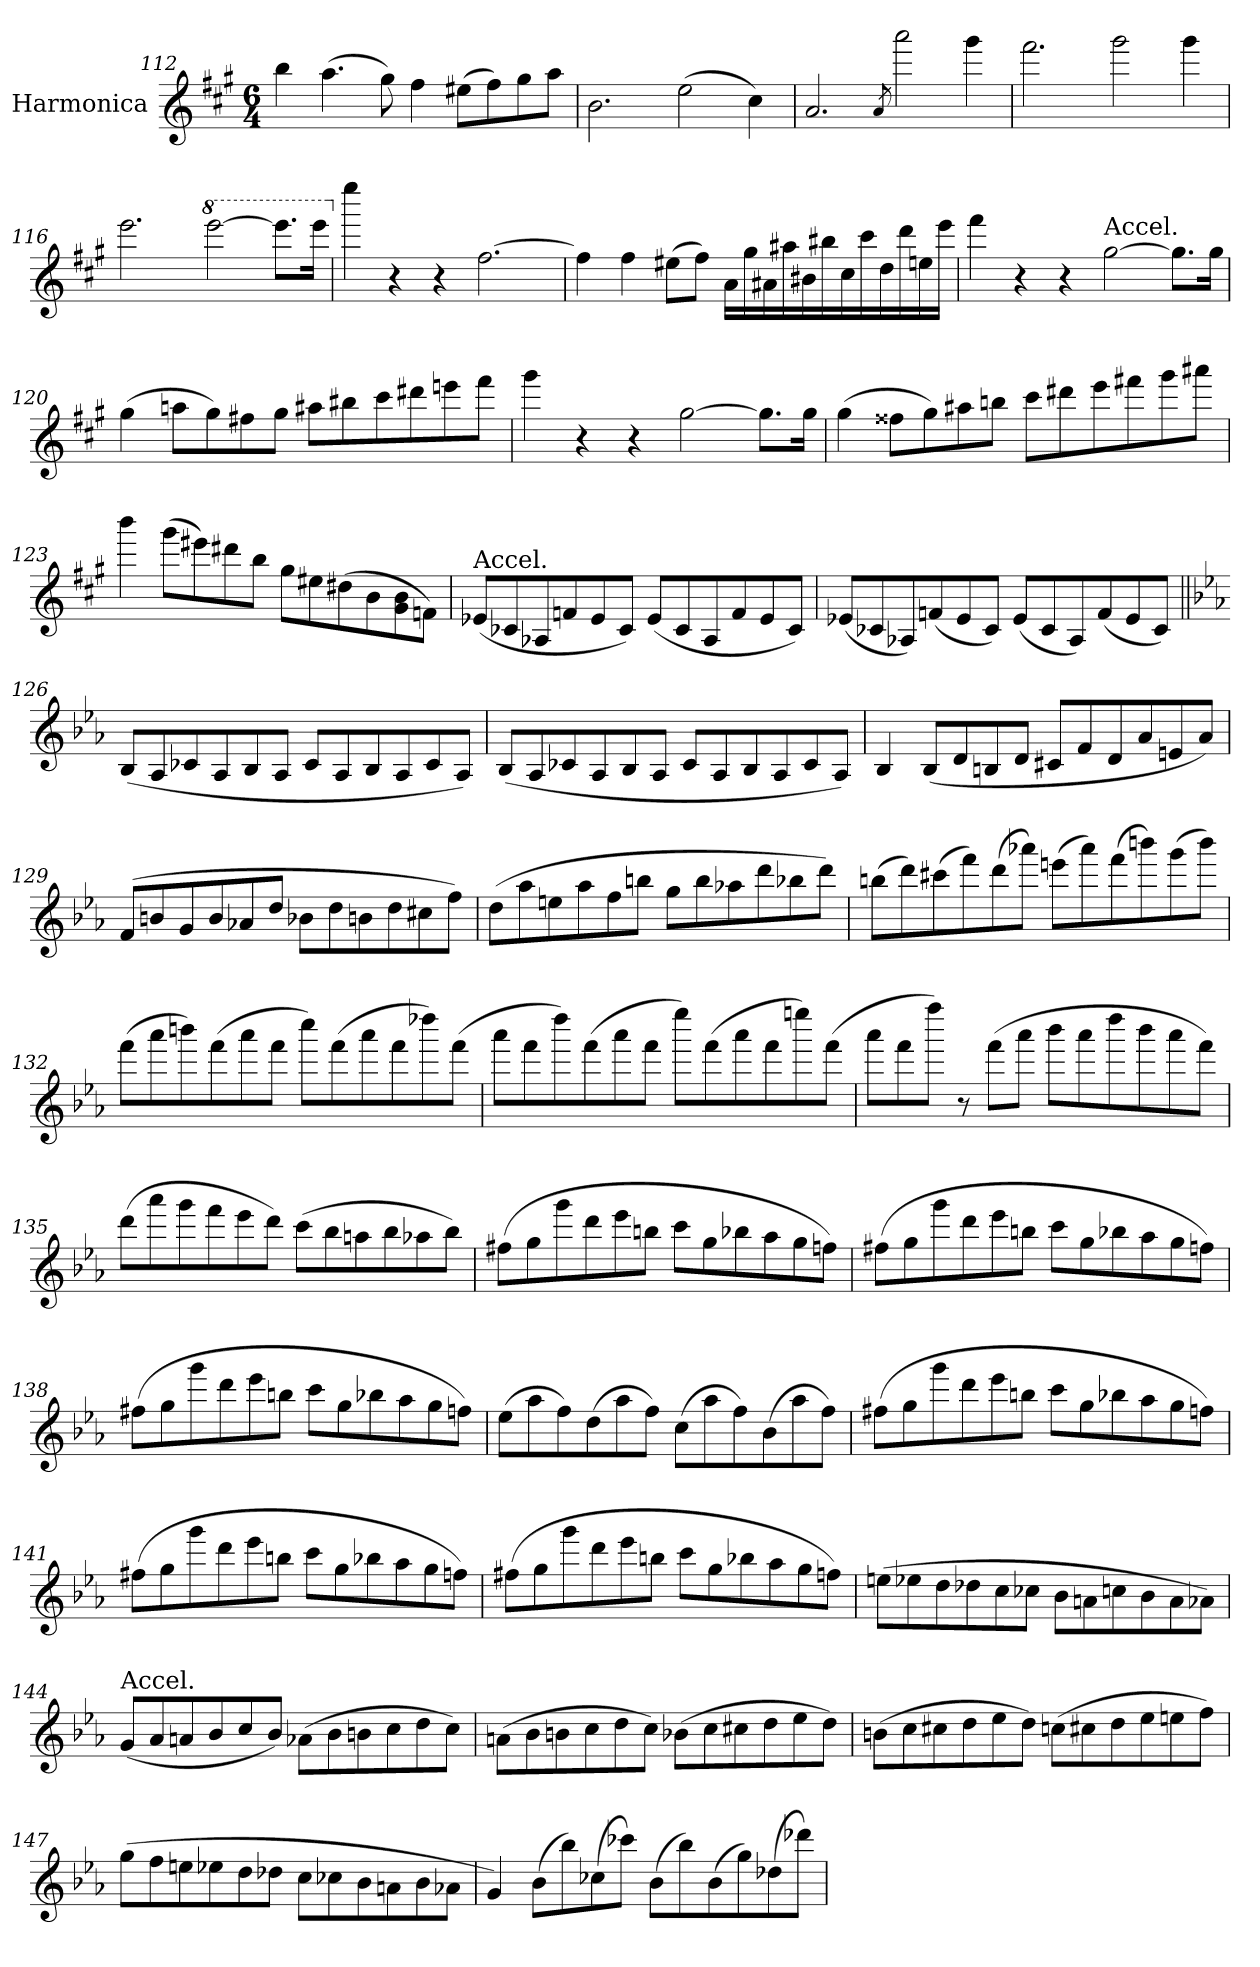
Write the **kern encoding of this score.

**kern
*part1
*staff1
*I"Harmonica
*I'Harm.
!!LO:LB:g=z
*clefG2
*k[f#c#g#]
*M6/4
=112
4bb\
(4.aa\
8gg#\)
4ff#\
(8ee#X\L
8ff#\)
8gg#\
8aa\J
=113
2.b\
(2ee\
4cc#\)
=114
2.a/
8qa/
2aaa\
4ggg#\
=115
2.fff#\
2ggg#\
4ggg#\
=116
2.eee\
*8va
[2eeee\
8.eeee\L]
16eeee\Jk
=117
*X8va
4eeee\
4r
4r
*MM160
[2.ff#\
!!LO:LB:g=z
=118
4ff#\]
4ff#\
(8ee#X\L
8ff#\J)
16a\LL
16gg#\
16a#X\
16aa#X\
16b#X\
16bb#X\
16cc#\
16ccc#\
16dd\
16ddd\
16een\
16eee\JJ
=119
4fff#\
4r
4r
!LO:TX:a:t=Accel.
[2gg#\
8.gg#\L]
16gg#\Jk
=120
(4gg#\
8aan\L
8gg#\)
8ff#X\
8gg#\J
8aa#X\L
8bb#X\
8ccc#\
8ddd#X\
8eeen\
8fff#\J
!!LO:LB:g=z
=121
4ggg#\
4r
4r
[2gg#\
8.gg#\L]
16gg#\Jk
=122
(4gg#\
8ff##X\L
8gg#\)
8aa#X\
8bbn\J
8ccc#\L
8ddd#X\
8eee\
8fff#X\
8ggg#\
8aaa#X\J
=123
*MM180
4bbb\
(8ggg#\L
8eee#X\)
8ddd#X\
8bb\J
8gg#\L
8ee#X\
(8dd#X\
8b\
8g#\ 8b\
8fn\J)
!!LO:LB:g=z
=124
!LO:TX:a:t=Accel.
(8e-X/L
8c-X/
8A-X/
8fn/
8e-/
8c-/J)
(8e-/L
8c-/
8A-/
8f/
8e-/
8c-/J)
=125
(8e-X/L
8c-X/
8A-X/)
(8fn/
8e-/
8c-/J)
(8e-/L
8c-/
8A-/)
(8f/
8e-/
8c-/J)
!!LO:LB:g=z
=126||
*k[b-e-a-]
*MM200
(8B-/L
8A-/
8c-X/
8A-/
8B-/
8A-/J
8c-/L
8A-/
8B-/
8A-/
8c-/
8A-/J)
=127
(8B-/L
8A-/
8c-X/
8A-/
8B-/
8A-/J
8c-/L
8A-/
8B-/
8A-/
8c-/
8A-/J)
!!LO:PB:g=z
=128
4B-/
(8B-/L
8d/
8Bn/
8d/J
8c#X/L
8f/
8d/
8a-/
8en/
8a-/J)
=129
(8f/L
8bn/
8g/
8b/
8a-X/
8dd/J
8b-X\L
8dd\
8bn\
8dd\
8cc#X\
8ff\J)
=130
(8dd\L
8aa-\
8een\
8aa-\
8ff\
8bbn\J
8gg\L
8bb\
8aa-X\
8ddd\
8bb-X\
8ddd\J)
!!LO:LB:g=z
=131
(8bbn\L
8ddd\)
(8ccc#X\
8fff\)
(8ddd\
8aaa-X\J)
(8eeen\L
8aaa-\)
(8fff\
8bbbn\)
(8ggg\
8bbb\J)
=132
(8fff\L
8aaa-\
8bbbn\)
(8fff\
8aaa-\
8fff\J
8cccc\L)
(8fff\
8aaa-\
8fff\
8dddd-X\)
(8fff\J
!!LO:LB:g=z
=133
8aaa-\L
8fff\
8dddd\)
(8fff\
8aaa-\
8fff\J
8eeee-\L)
(8fff\
8aaa-\
8fff\
8eeeen\)
(8fff\J
=134
8aaa-\L
8fff\
8ffff\J)
8r
(8fff\L
8aaa-\J
8bbb-\L
8aaa-\
8dddd\
8bbb-\
8aaa-\
8fff\J)
!!LO:LB:g=z
=135
(8ddd\L
8aaa-\
8ggg\
8fff\
8eee-\
8ddd\J)
(8ccc\L
8bb-\
8aan\
8bb-\
8aa-X\
8bb-\J)
=136
(8ff#X\L
8gg\
8ggg\
8ddd\
8eee-\
8bbn\J
8ccc\L
8gg\
8bb-X\
8aa-\
8gg\
8ffn\J)
!!LO:LB:g=z
=137
(8ff#X\L
8gg\
8ggg\
8ddd\
8eee-\
8bbn\J
8ccc\L
8gg\
8bb-X\
8aa-\
8gg\
8ffn\J)
=138
(8ff#X\L
8gg\
8ggg\
8ddd\
8eee-\
8bbn\J
8ccc\L
8gg\
8bb-X\
8aa-\
8gg\
8ffn\J)
=139
(8ee-\L
8aa-\
8ff\)
(8dd\
8aa-\
8ff\J)
(8cc\L
8aa-\
8ff\)
(8b-\
8aa-\
8ff\J)
!!LO:LB:g=z
=140
(8ff#X\L
8gg\
8ggg\
8ddd\
8eee-\
8bbn\J
8ccc\L
8gg\
8bb-X\
8aa-\
8gg\
8ffn\J)
=141
(8ff#X\L
8gg\
8ggg\
8ddd\
8eee-\
8bbn\J
8ccc\L
8gg\
8bb-X\
8aa-\
8gg\
8ffn\J)
!!LO:LB:g=z
=142
(8ff#X\L
8gg\
8ggg\
8ddd\
8eee-\
8bbn\J
8ccc\L
8gg\
8bb-X\
8aa-\
8gg\
8ffn\J)
=143
(8een\L
8ee-X\
8dd\
8dd-X\
8cc\
8cc-X\J
8b-\L
8an\
8ccn\
8b-\
8a\
8a-X\J)
=144
!LO:TX:a:t=Accel.
(8g/L
8a-/
8an/
8b-/
8cc/
8b-/J)
(8a-X\L
8b-\
8bn\
8cc\
8dd\
8cc\J)
!!LO:LB:g=z
=145
(8an\L
8b-\
8bn\
8cc\
8dd\
8cc\J)
(8b-X\L
8cc\
8cc#X\
8dd\
8ee-\
8dd\J)
=146
(8bn\L
8cc\
8cc#X\
8dd\
8ee-\
8dd\J)
(8ccn\L
8cc#X\
8dd\
8ee-\
8een\
8ff\J)
=147
(8gg\L
8ff\
8een\
8ee-X\
8dd\
8dd-X\J
8cc\L
8cc-X\
8b-\
8an\
8b-\
8a-X\J
!!LO:LB:g=z
=148
*MM220
4g/)
(8b-\L
8bb-\)
(8cc-X\
8ccc-X\J)
(8b-\L
8bb-\)
(8b-\
8gg\)
(8dd-X\
8ddd-X\J)
=
*-
